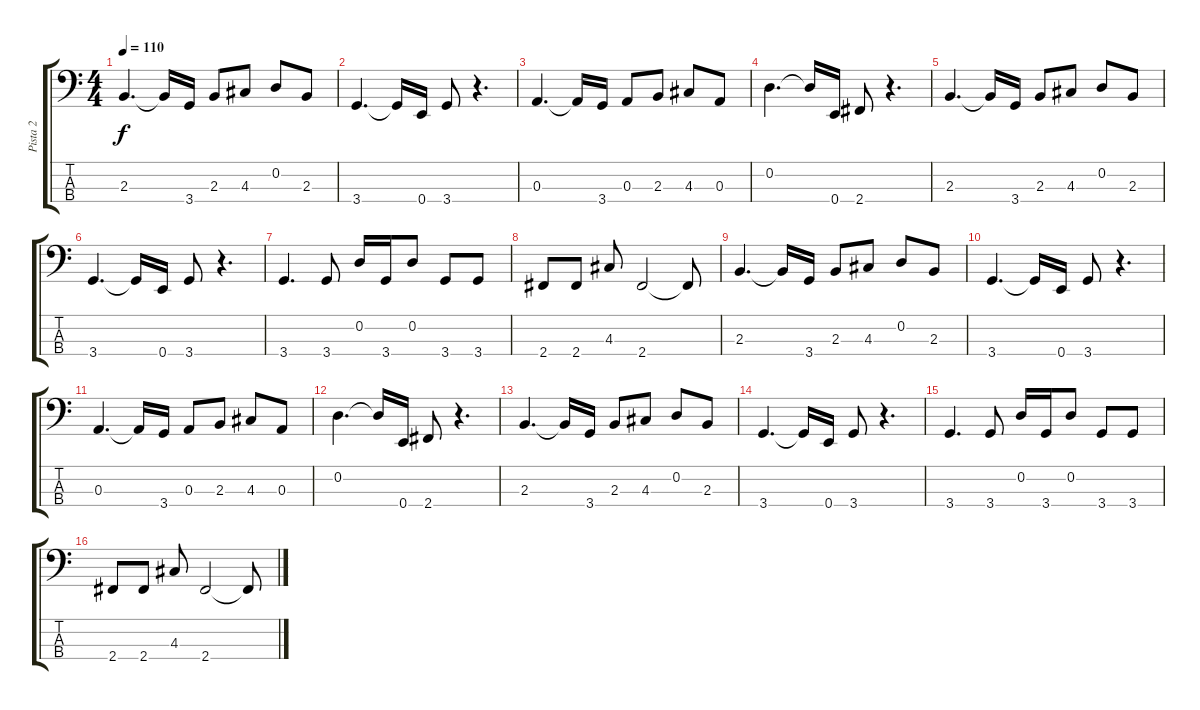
\track ("Pista 2" "Pista 2") {instrument electricbassfinger}
\staff {score tabs}
\tuning (G2 D2 A1 E1) {hide}
\ts (4 4)
\tempo 110
\clef f4
\ks c
2.3.4{d dy f} 2.3{t}.16 3.4.16 2.3.8 4.3.8 0.2.8 2.3.8 |
3.4.4{d} 3.4{t}.16 0.4.16 3.4.8 r.4{d} |
0.3.4{d} 0.3{t}.16 3.4.16 0.3.8 2.3.8 4.3.8 0.3.8 |
0.2.4{d} 0.2{t}.16 0.4.16 2.4.8 r.4{d} |
2.3.4{d} 2.3{t}.16 3.4.16 2.3.8 4.3.8 0.2.8 2.3.8 |
3.4.4{d} 3.4{t}.16 0.4.16 3.4.8 r.4{d} |
3.4.4{d} 3.4.8 0.2.16 3.4.16 0.2.8 3.4.8 3.4.8 |
2.4.8 2.4.8 4.3.8 2.4.2 2.4{t}.8 |
2.3.4{d} 2.3{t}.16 3.4.16 2.3.8 4.3.8 0.2.8 2.3.8 |
3.4.4{d} 3.4{t}.16 0.4.16 3.4.8 r.4{d} |
0.3.4{d} 0.3{t}.16 3.4.16 0.3.8 2.3.8 4.3.8 0.3.8 |
0.2.4{d} 0.2{t}.16 0.4.16 2.4.8 r.4{d} |
2.3.4{d} 2.3{t}.16 3.4.16 2.3.8 4.3.8 0.2.8 2.3.8 |
3.4.4{d} 3.4{t}.16 0.4.16 3.4.8 r.4{d} |
3.4.4{d} 3.4.8 0.2.16 3.4.16 0.2.8 3.4.8 3.4.8 |
2.4.8 2.4.8 4.3.8 2.4.2 2.4{t}.8
